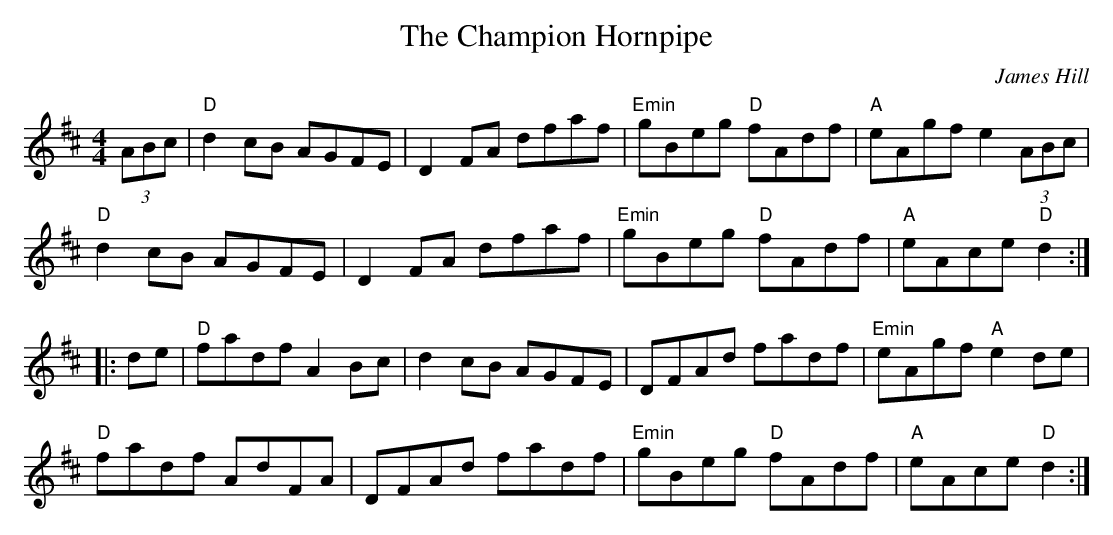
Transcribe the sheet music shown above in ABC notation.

X:1
T:Champion Hornpipe, The
M:4/4
L:1/8
C:James Hill
K:D
(3ABc | "D"d2 cB AGFE | D2 FA dfaf | "Emin"gBeg "D"fAdf | "A"eAgf e2 (3ABc |
"D"d2 cB AGFE | D2 FA dfaf  | "Emin"gBeg "D"fAdf | "A"eAce "D"d2 ::
de | "D"fadf A2 Bc | d2 cB AGFE | DFAd fadf | "Emin"eAgf "A"e2 de |
"D"fadf AdFA | DFAd fadf | "Emin"gBeg "D"fAdf | "A"eAce "D"d2 :|
